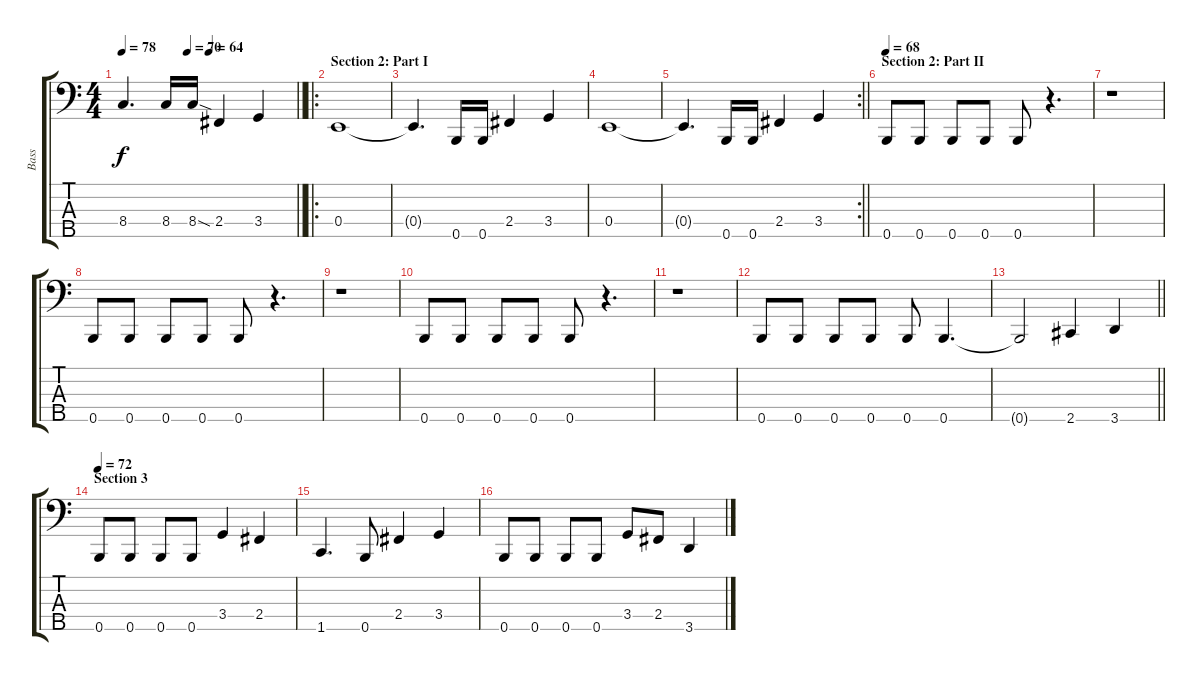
\track ("Bass" "Bass") {instrument electricbasspick}
\staff {score tabs}
\tuning (G2 D2 A1 E1 B0) {hide}
\ts (4 4)
\tempo 78
\tempo (70 0.375)
\tempo (64 0.5)
\clef f4
\barLineRight lightlight
\ks c
8.4.4{d dy f} 8.4.16 8.4{sod}.16 2.4.4 3.4.4 |
\ro
\section ("" "Section 2: Part I")
0.4.1 |
0.4{t}.4{d} 0.5.16 0.5.16 2.4.4 3.4.4 |
0.4.1 |
\rc 2
\barLineRight lightlight
0.4{t}.4{d} 0.5.16 0.5.16 2.4.4 3.4.4 |
\section ("" "Section 2: Part II")
\tempo 68
0.5.8 0.5.8 0.5.8 0.5.8 0.5.8 r.4{d} |
r.1 |
0.5.8 0.5.8 0.5.8 0.5.8 0.5.8 r.4{d} |
r.1 |
0.5.8 0.5.8 0.5.8 0.5.8 0.5.8 r.4{d} |
r.1 |
0.5.8 0.5.8 0.5.8 0.5.8 0.5.8 0.5.4{d} |
\barLineRight lightlight
0.5{t}.2 2.5.4 3.5.4 |
\section ("" "Section 3")
\tempo 72
0.5.8 0.5.8 0.5.8 0.5.8 3.4.4 2.4.4 |
1.5.4{d} 0.5.8 2.4.4 3.4.4 |
0.5.8 0.5.8 0.5.8 0.5.8 3.4.8 2.4.8 3.5.4
